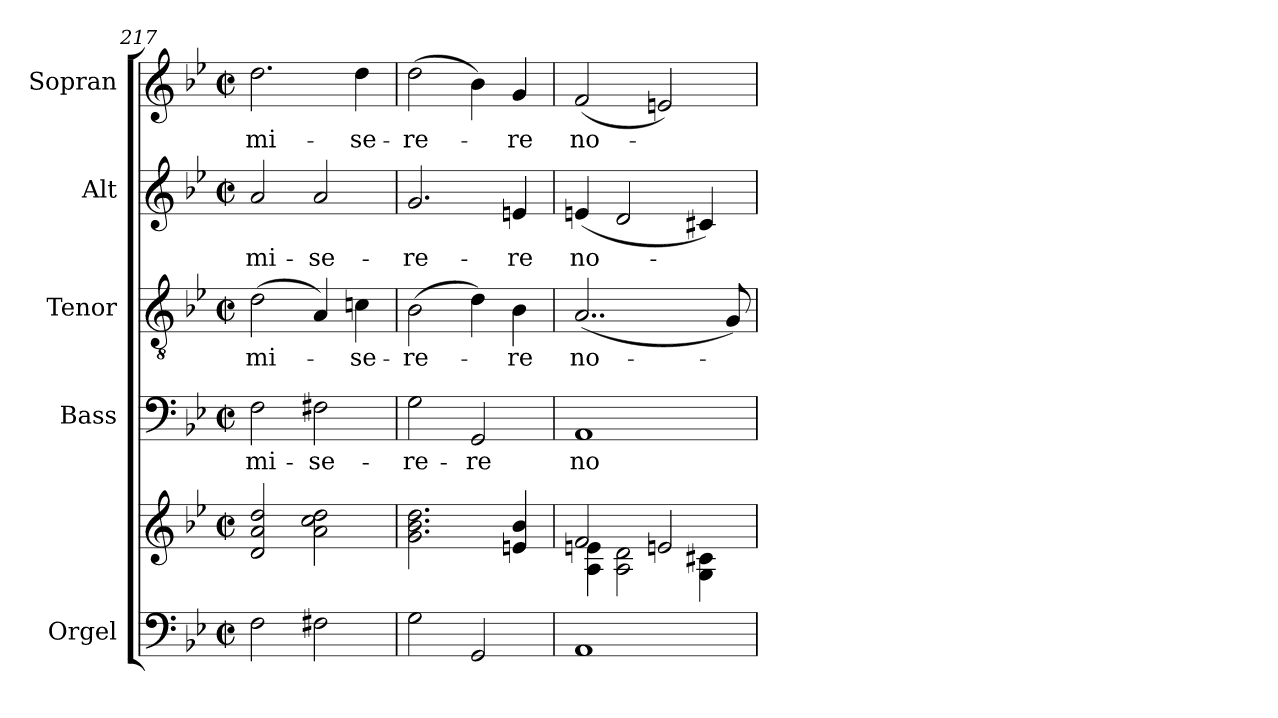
**kern	**kern	**kern	**text	**kern	**text	**kern	**text	**kern	**text
*part5	*part5	*part4	*part4	*part3	*part3	*part2	*part2	*part1	*part1
*staff6	*staff5	*staff4	*staff4	*staff3	*staff3	*staff2	*staff2	*staff1	*staff1
*I"Orgel	*	*I"Bass	*	*I"Tenor	*	*I"Alt	*	*I"Sopran	*
*I'Org.	*	*I'B.	*	*I'T.	*	*I'A.	*	*I'S.	*
*clefF4	*clefG2	*clefF4	*	*clefGv2	*	*clefG2	*	*clefG2	*
*k[b-e-]	*k[b-e-]	*k[b-e-]	*	*k[b-e-]	*	*k[b-e-]	*	*k[b-e-]	*
*B-:	*B-:	*B-:	*	*B-:	*	*B-:	*	*B-:	*
*M2/2	*M2/2	*M2/2	*	*M2/2	*	*M2/2	*	*M2/2	*
*met(c|)	*met(c|)	*met(c|)	*	*met(c|)	*	*met(c|)	*	*met(c|)	*
=217	=217	=217	=217	=217	=217	=217	=217	=217	=217
!	!	!	!LO:LY:b	!	!LO:LY:b	!	!LO:LY:b	!	!LO:LY:b
2F\	2d/ 2a/ 2dd/	2F\	mi-	(>2d\	mi-	2a/	mi-	2.dd\	mi-
!	!	!	!LO:LY:b	!	!	!	!LO:LY:b	!	!
2F#X\	2a\ 2cc\ 2dd\	2F#X\	-se-	4A/)	.	2a/	-se-	.	.
!	!	!	!	!	!LO:LY:b	!	!	!	!LO:LY:b
.	.	.	.	4cn\	-se-	.	.	4dd\	-se-
=218	=218	=218	=218	=218	=218	=218	=218	=218	=218
!	!	!	!LO:LY:b	!	!LO:LY:b	!	!LO:LY:b	!	!LO:LY:b
2G\	2.g\ 2.b-\ 2.dd\	2G\	-re-	(>2B-\	-re-	2.g/	-re-	(>2dd\	-re-
!	!	!	!LO:LY:b	!	!	!	!	!	!
2GG/	.	2GG/	-re	4d\)	.	.	.	4b-\)	.
!	!	!	!	!	!LO:LY:b	!	!LO:LY:b	!	!LO:LY:b
.	4en/ 4b-/	.	.	4B-\	-re	4en/	-re	4g/	-re
=219	=219	=219	=219	=219	=219	=219	=219	=219	=219
*	*^	*	*	*	*	*	*	*	*
!	!	!	!	!LO:LY:b	!	!LO:LY:b	!	!LO:LY:b	!	!LO:LY:b
1AA	2f/	4A\ 4en\	1AA	no-	(<2..A/	no-	(<4en/	no-	(<2f/	no-
.	.	2A\ 2d\	.	.	.	.	2d/	.	.	.
.	2en/	.	.	.	.	.	.	.	2en/)	.
.	.	4G\ 4c#X\	.	.	.	.	4c#X/)	.	.	.
.	.	.	.	.	8G/)	.	.	.	.	.
*	*v	*v	*	*	*	*	*	*	*	*
=	=	=	=	=	=	=	=	=	=
*-	*-	*-	*-	*-	*-	*-	*-	*-	*-
